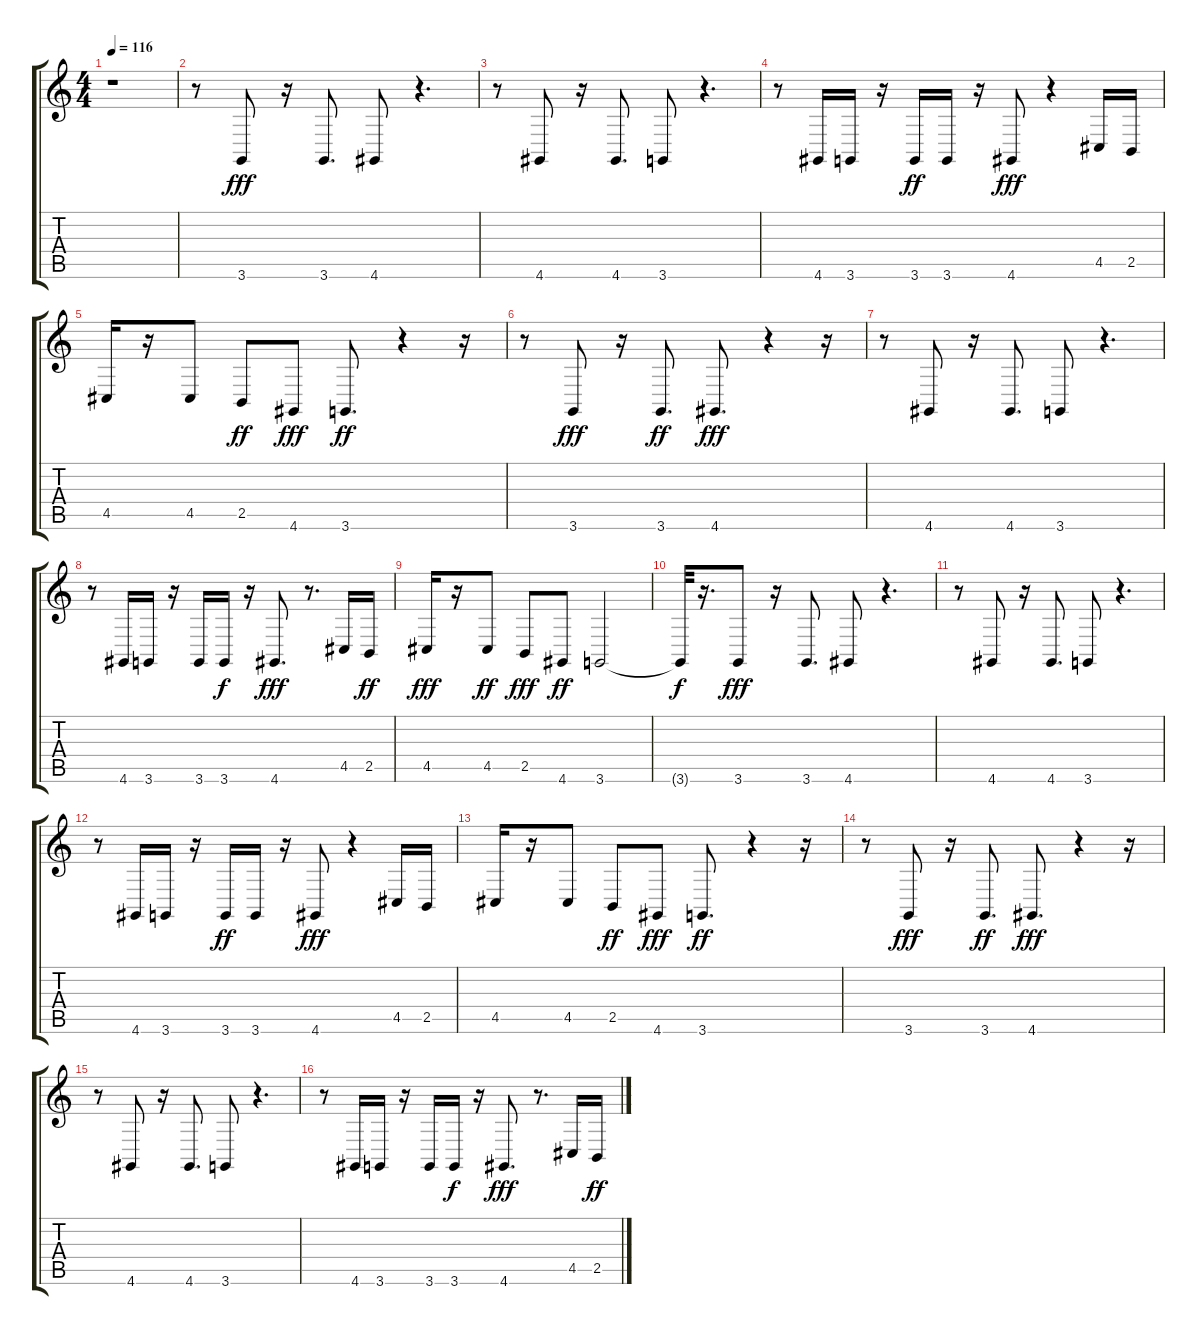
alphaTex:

\track "" {instrument lead5charang}
\staff {score tabs}
\tuning (E4 B3 G3 D3 A2 E2) {hide}
\ts (4 4)
\tempo 116
\clef g2
\ks c
r.1{dy fff} |
r.8 3.6.8 r.16 3.6.8{d} 4.6.8 r.4{d} |
r.8 4.6.8 r.16 4.6.8{d} 3.6.8 r.4{d} |
r.8 4.6.16 3.6.16 r.16 3.6.16{dy ff} 3.6.16 r.16 4.6.8{dy fff} r.4 4.5.16 2.5.16 |
4.5.16 r.16 4.5.8 2.5.8{dy ff} 4.6.8{dy fff} 3.6.8{d dy ff} r.4 r.16 |
r.8 3.6.8{dy fff} r.16 3.6.8{d dy ff} 4.6.8{d dy fff} r.4 r.16 |
r.8 4.6.8 r.16 4.6.8{d} 3.6.8 r.4{d} |
r.8 4.6.16 3.6.16 r.16 3.6.16 3.6.16{dy f} r.16 4.6.8{d dy fff} r.8{d} 4.5.16 2.5.16{dy ff} |
4.5.16{dy fff} r.16 4.5.8{dy ff} 2.5.8{dy fff} 4.6.8{dy ff} 3.6.2 |
3.6{t}.32{dy f} r.16{d} 3.6.8{dy fff} r.16 3.6.8{d} 4.6.8 r.4{d} |
r.8 4.6.8 r.16 4.6.8{d} 3.6.8 r.4{d} |
r.8 4.6.16 3.6.16 r.16 3.6.16{dy ff} 3.6.16 r.16 4.6.8{dy fff} r.4 4.5.16 2.5.16 |
4.5.16 r.16 4.5.8 2.5.8{dy ff} 4.6.8{dy fff} 3.6.8{d dy ff} r.4 r.16 |
r.8 3.6.8{dy fff} r.16 3.6.8{d dy ff} 4.6.8{d dy fff} r.4 r.16 |
r.8 4.6.8 r.16 4.6.8{d} 3.6.8 r.4{d} |
r.8 4.6.16 3.6.16 r.16 3.6.16 3.6.16{dy f} r.16 4.6.8{d dy fff} r.8{d} 4.5.16 2.5.16{dy ff}
